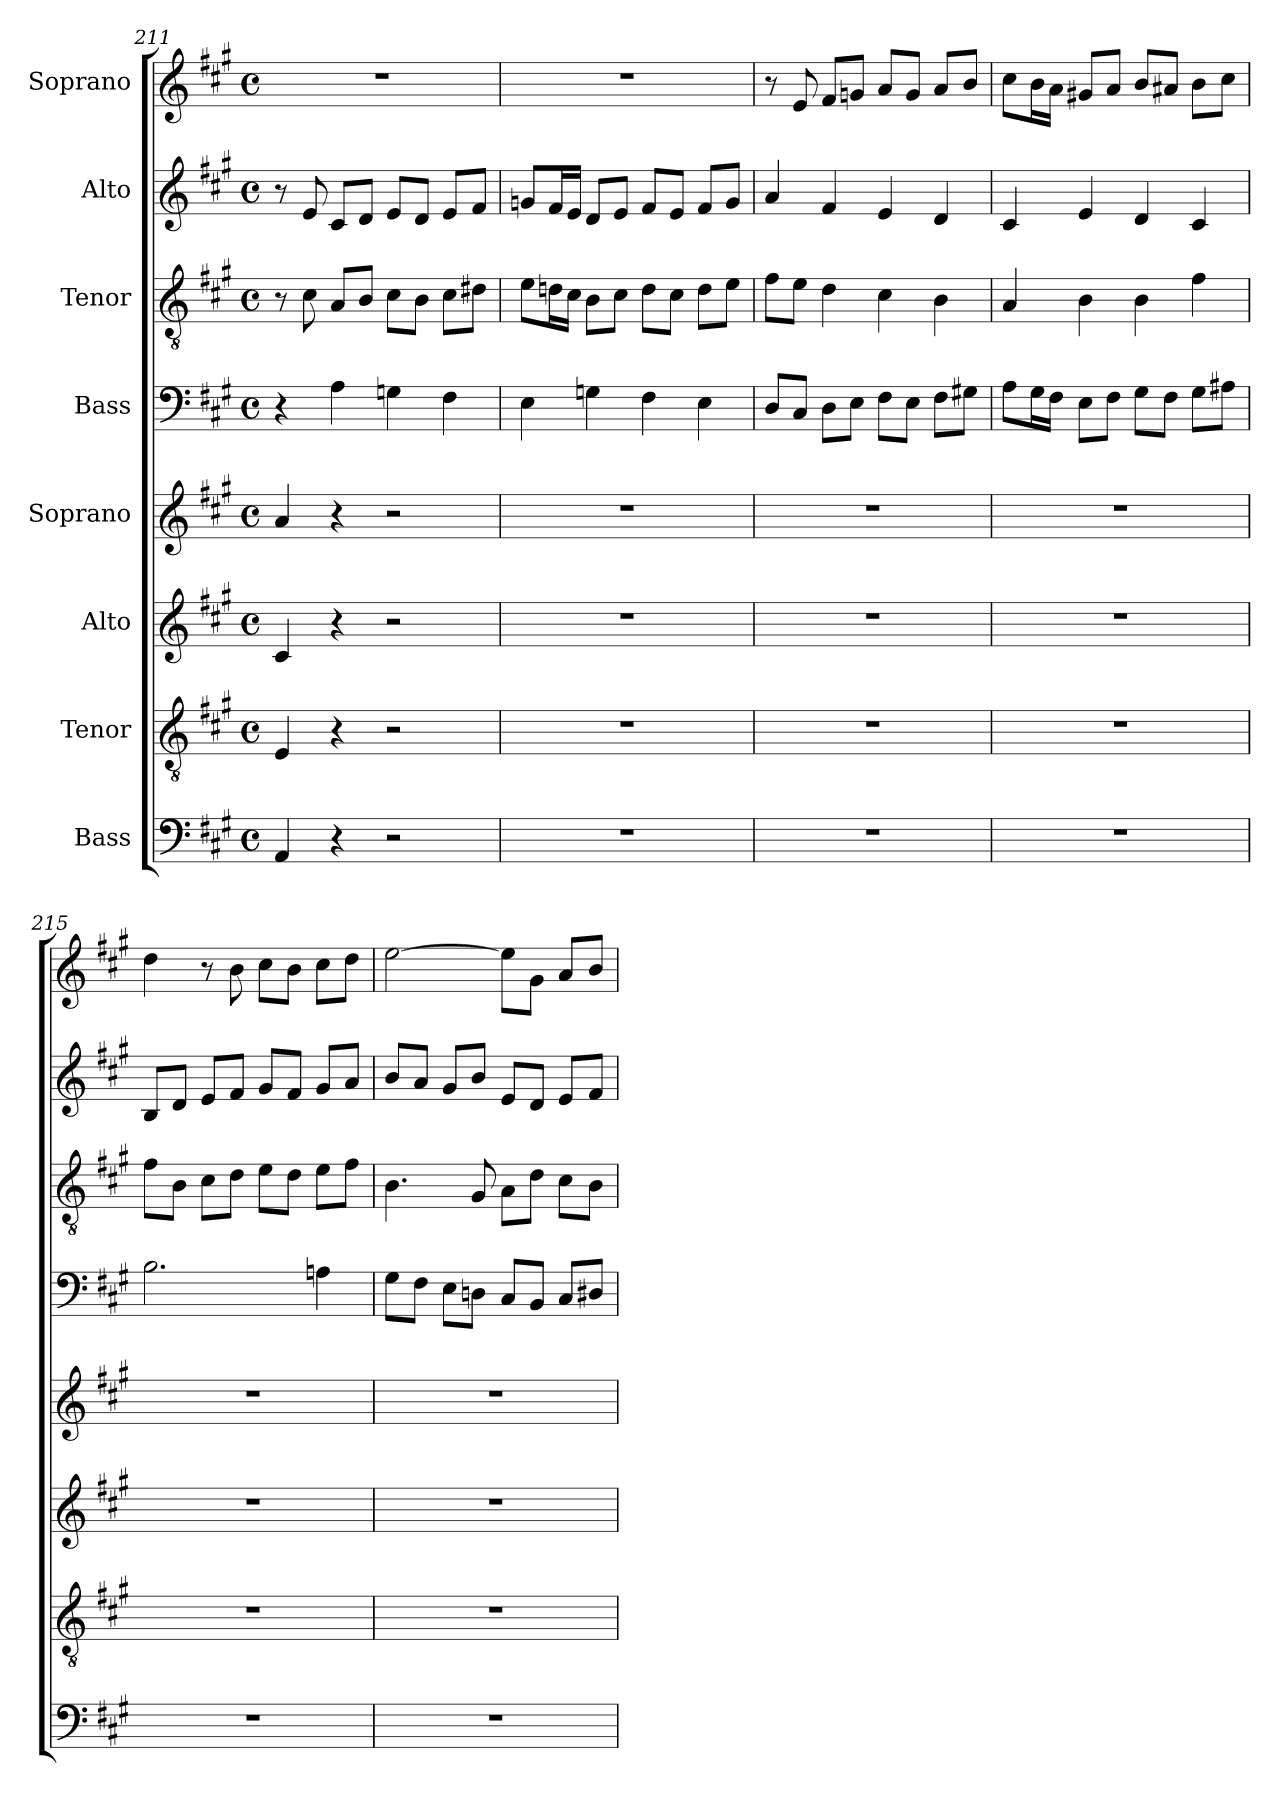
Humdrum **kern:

**kern	**kern	**kern	**kern	**kern	**kern	**kern	**kern
*part8	*part7	*part6	*part5	*part4	*part3	*part2	*part1
*staff8	*staff7	*staff6	*staff5	*staff4	*staff3	*staff2	*staff1
*I"Bass	*I"Tenor	*I"Alto	*I"Soprano	*I"Bass	*I"Tenor	*I"Alto	*I"Soprano
*clefF4	*clefGv2	*clefG2	*clefG2	*clefF4	*clefGv2	*clefG2	*clefG2
*k[f#c#g#]	*k[f#c#g#]	*k[f#c#g#]	*k[f#c#g#]	*k[f#c#g#]	*k[f#c#g#]	*k[f#c#g#]	*k[f#c#g#]
*A:	*A:	*A:	*A:	*A:	*A:	*A:	*A:
*M4/4	*M4/4	*M4/4	*M4/4	*M4/4	*M4/4	*M4/4	*M4/4
*met(c)	*met(c)	*met(c)	*met(c)	*met(c)	*met(c)	*met(c)	*met(c)
=211	=211	=211	=211	=211	=211	=211	=211
4AA/	4E/	4c#/	4a/	4r	8r	8r	1r
.	.	.	.	.	8c#\	8e/	.
4r	4r	4r	4r	4A\	8A/L	8c#/L	.
.	.	.	.	.	8B/J	8d/J	.
2r	2r	2r	2r	4Gn\	8c#\L	8e/L	.
.	.	.	.	.	8B\J	8d/J	.
.	.	.	.	4F#\	8c#\L	8e/L	.
.	.	.	.	.	8d#X\J	8f#/J	.
=212	=212	=212	=212	=212	=212	=212	=212
1r	1r	1r	1r	4E\	8e\L	8gn/L	1r
.	.	.	.	.	16dn\L	16f#/L	.
.	.	.	.	.	16c#\JJ	16e/JJ	.
.	.	.	.	4Gn\	8B\L	8d/L	.
.	.	.	.	.	8c#\J	8e/J	.
.	.	.	.	4F#\	8d\L	8f#/L	.
.	.	.	.	.	8c#\J	8e/J	.
.	.	.	.	4E\	8d\L	8f#/L	.
.	.	.	.	.	8e\J	8g/J	.
=213	=213	=213	=213	=213	=213	=213	=213
1r	1r	1r	1r	8D/L	8f#\L	4a/	8r
.	.	.	.	8C#/J	8e\J	.	8e/
.	.	.	.	8D\L	4d\	4f#/	8f#/L
.	.	.	.	8E\J	.	.	8gn/J
.	.	.	.	8F#\L	4c#\	4e/	8a/L
.	.	.	.	8E\J	.	.	8g/J
.	.	.	.	8F#\L	4B\	4d/	8a/L
.	.	.	.	8G#X\J	.	.	8b/J
=214	=214	=214	=214	=214	=214	=214	=214
1r	1r	1r	1r	8A\L	4A/	4c#/	8cc#\L
.	.	.	.	16G#\L	.	.	16b\L
.	.	.	.	16F#\JJ	.	.	16a\JJ
.	.	.	.	8E\L	4B\	4e/	8g#X/L
.	.	.	.	8F#\J	.	.	8a/J
.	.	.	.	8G#\L	4B\	4d/	8b/L
.	.	.	.	8F#\J	.	.	8a#X/J
.	.	.	.	8G#\L	4f#\	4c#/	8b\L
.	.	.	.	8A#X\J	.	.	8cc#\J
!!LO:PB:g=z
=215	=215	=215	=215	=215	=215	=215	=215
1r	1r	1r	1r	2.B\	8f#\L	8B/L	4dd\
.	.	.	.	.	8B\J	8d/J	.
.	.	.	.	.	8c#\L	8e/L	8r
.	.	.	.	.	8d\J	8f#/J	8b\
.	.	.	.	.	8e\L	8g#/L	8cc#\L
.	.	.	.	.	8d\J	8f#/J	8b\J
.	.	.	.	4An\	8e\L	8g#/L	8cc#\L
.	.	.	.	.	8f#\J	8a/J	8dd\J
=216	=216	=216	=216	=216	=216	=216	=216
1r	1r	1r	1r	8G#\L	4.B\	8b/L	[>2ee\
.	.	.	.	8F#\J	.	8a/J	.
.	.	.	.	8E\L	.	8g#/L	.
.	.	.	.	8Dn\J	8G#/	8b/J	.
.	.	.	.	8C#/L	8A\L	8e/L	8ee\L]
.	.	.	.	8BB/J	8d\J	8d/J	8g#\J
.	.	.	.	8C#/L	8c#\L	8e/L	8a/L
.	.	.	.	8D#X/J	8B\J	8f#/J	8b/J
=	=	=	=	=	=	=	=
*-	*-	*-	*-	*-	*-	*-	*-
